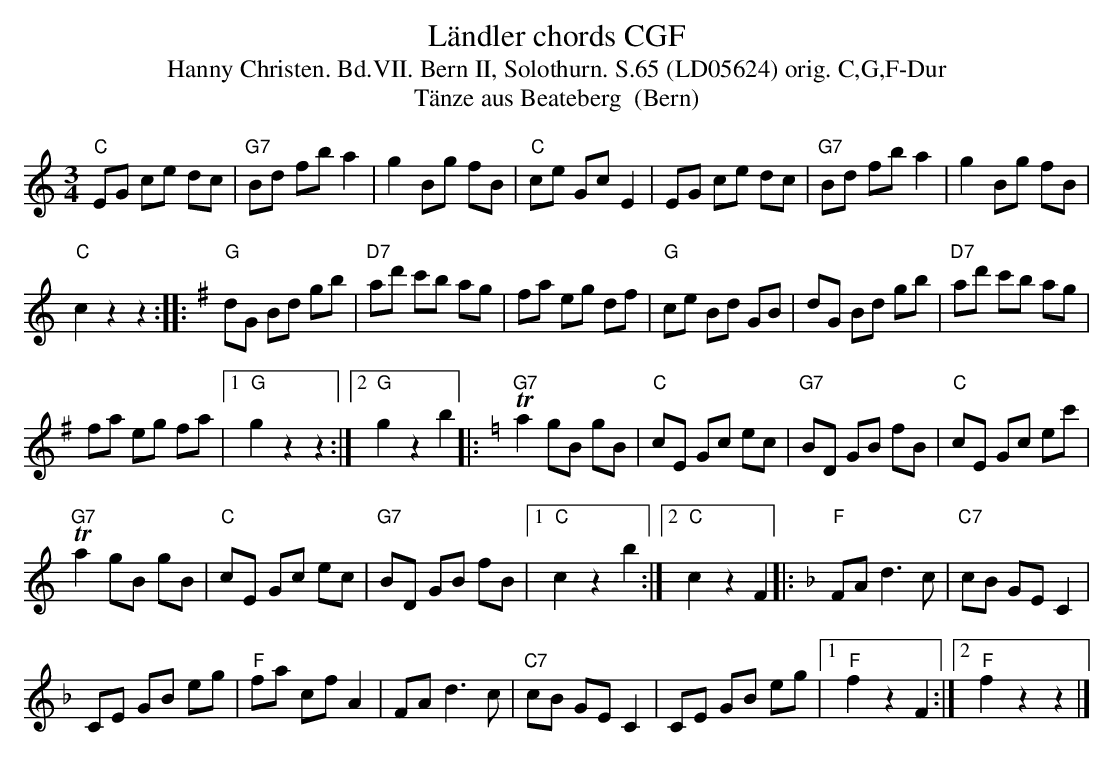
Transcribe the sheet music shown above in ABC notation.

X:1
T: L\"andler chords CGF
T:Hanny Christen. Bd.VII. Bern II, Solothurn. S.65 (LD05624) orig. C,G,F-Dur
T: T\"anze aus Beateberg  (Bern)
M:3/4
L:1/8
K:C %%MIDI gchordon
"C"EG ce dc | "G7"Bd fb a2 | g2 Bg fB | "C"ce Gc E2 | EG ce dc | "G7"Bd fb a2 | g2 Bg fB |
"C"c2z2z2 :: [K:G] "G"dG Bd gb | "D7"ad' c'b ag | fa eg df | "G"ce Bd GB | dG Bd gb | "D7"ad' c'b ag |
fa eg fa |1 "G"g2z2z2 :|2 "G"g2z2b2 |: [K:C] "G7"Ta2 gB gB | "C"cE Gc ec | "G7"BD GB fB | "C"cE Gc ec' |
"G7"Ta2 gB gB | "C"cE Gc ec | "G7"BD GB fB |1 "C"c2z2b2 :|2 "C"c2z2F2 |: [K:F] "F"FA d3c | "C7"cB GE C2 |
CE GB eg | "F"fa cf A2 | FA d3c | "C7"cB GE C2 | CE GB eg |1 "F"f2z2F2 :|2 "F"f2z2z2 |]
